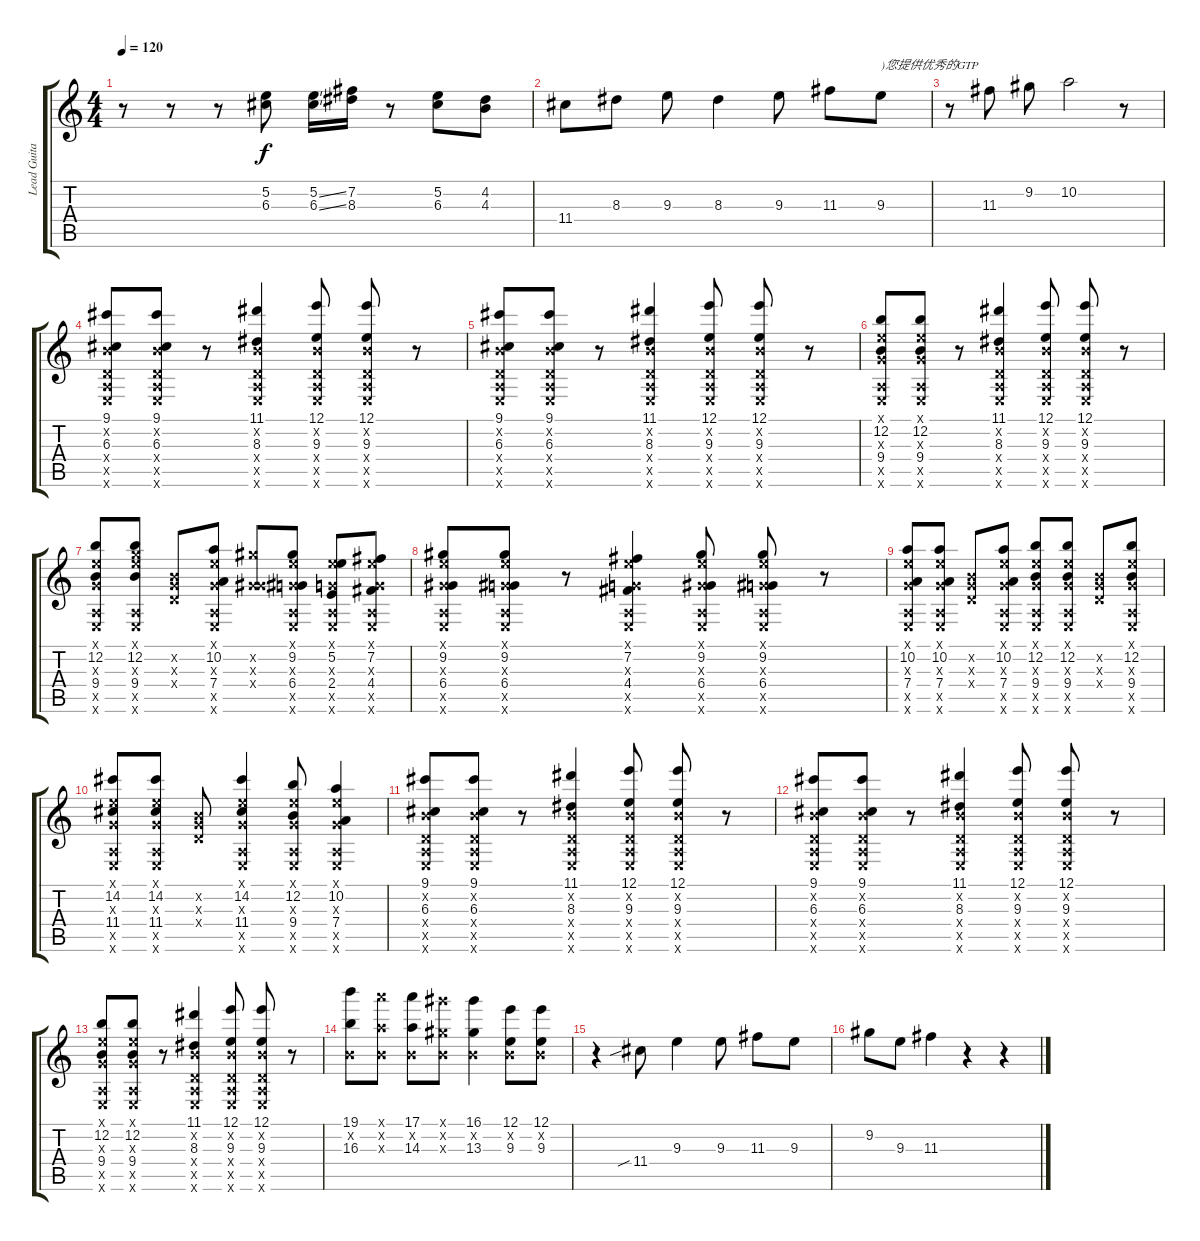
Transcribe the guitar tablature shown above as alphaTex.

\track ("Lead Guitar" "Lead Guita") {instrument acousticguitarsteel}
\staff {score tabs}
\tuning (E4 B3 G3 D3 A2 E2) {hide}
\ts (4 4)
\tempo 120
\clef g2
\ks c
r.8{dy f} r.8 r.8 (5.2 6.3).8 (5.2{ss} 6.3{ss}).16 (7.2 8.3).16 r.8 (5.2 6.3).8 (4.2 4.3).8 |
11.4.8 8.3.8 9.3.8 8.3.4 9.3.8 11.3.8 9.3.8{txt ")您提供优秀的GTP"} |
r.8 11.3.8 9.2.8 10.2.2 r.8 |
(9.1 0.2{x} 6.3 0.4{x} 0.5{x} 0.6{x}).8 (9.1 0.2{x} 6.3 0.4{x} 0.5{x} 0.6{x}).8 r.8 (11.1 0.2{x} 8.3 0.4{x} 0.5{x} 0.6{x}).4 (12.1 0.2{x} 9.3 0.4{x} 0.5{x} 0.6{x}).8 (12.1 0.2{x} 9.3 0.4{x} 0.5{x} 0.6{x}).8 r.8 |
(9.1 0.2{x} 6.3 0.4{x} 0.5{x} 0.6{x}).8 (9.1 0.2{x} 6.3 0.4{x} 0.5{x} 0.6{x}).8 r.8 (11.1 0.2{x} 8.3 0.4{x} 0.5{x} 0.6{x}).4 (12.1 0.2{x} 9.3 0.4{x} 0.5{x} 0.6{x}).8 (12.1 0.2{x} 9.3 0.4{x} 0.5{x} 0.6{x}).8 r.8 |
(0.1{x} 12.2 0.3{x} 9.4 0.5{x} 0.6{x}).8 (0.1{x} 12.2 0.3{x} 9.4 0.5{x} 0.6{x}).8 r.8 (11.1 0.2{x} 8.3 0.4{x} 0.5{x} 0.6{x}).4 (12.1 0.2{x} 9.3 0.4{x} 0.5{x} 0.6{x}).8 (12.1 0.2{x} 9.3 0.4{x} 0.5{x} 0.6{x}).8 r.8 |
(0.1{x} 12.2 0.3{x} 9.4 0.5{x} 0.6{x}).8 (0.1{x} 12.2 12.3{x} 9.4 0.5{x} 0.6{x}).8 (0.2{x} 0.3{x} 0.4{x}).8 (0.1{x} 10.2 0.3{x} 7.4 0.5{x} 0.6{x}).8 (9.2{x} 0.3{x} 6.4{x}).8 (0.1{x} 9.2 0.3{x} 6.4 0.5{x} 0.6{x}).8 (0.1{x} 5.2 0.3{x} 2.4 0.5{x} 0.6{x}).8 (0.1{x} 7.2 0.3{x} 4.4 0.5{x} 0.6{x}).8 |
(0.1{x} 9.2 0.3{x} 6.4 0.5{x} 0.6{x}).8 (0.1{x} 9.2 0.3{x} 6.4 0.5{x} 0.6{x}).8 r.8 (0.1{x} 7.2 0.3{x} 4.4 0.5{x} 0.6{x}).4 (0.1{x} 9.2 0.3{x} 6.4 0.5{x} 0.6{x}).8 (0.1{x} 9.2 0.3{x} 6.4 0.5{x} 0.6{x}).8 r.8 |
(0.1{x} 10.2 0.3{x} 7.4 0.5{x} 0.6{x}).8 (0.1{x} 10.2 0.3{x} 7.4 0.5{x} 0.6{x}).8 (0.2{x} 0.3{x} 0.4{x}).8 (0.1{x} 10.2 0.3{x} 7.4 0.5{x} 0.6{x}).8 (0.1{x} 12.2 0.3{x} 9.4 0.5{x} 0.6{x}).8 (0.1{x} 12.2 0.3{x} 9.4 0.5{x} 0.6{x}).8 (0.2{x} 0.3{x} 0.4{x}).8 (0.1{x} 12.2 0.3{x} 9.4 0.5{x} 0.6{x}).8 |
(0.1{x} 14.2 0.3{x} 11.4 0.5{x} 0.6{x}).8 (0.1{x} 14.2 0.3{x} 11.4 0.5{x} 0.6{x}).8 (0.2{x} 0.3{x} 0.4{x}).8 (0.1{x} 14.2 0.3{x} 11.4 0.5{x} 0.6{x}).4 (0.1{x} 12.2 0.3{x} 9.4 0.5{x} 0.6{x}).8 (0.1{x} 10.2 0.3{x} 7.4 0.5{x} 0.6{x}).4 |
(9.1 0.2{x} 6.3 0.4{x} 0.5{x} 0.6{x}).8 (9.1 0.2{x} 6.3 0.4{x} 0.5{x} 0.6{x}).8 r.8 (11.1 0.2{x} 8.3 0.4{x} 0.5{x} 0.6{x}).4 (12.1 0.2{x} 9.3 0.4{x} 0.5{x} 0.6{x}).8 (12.1 0.2{x} 9.3 0.4{x} 0.5{x} 0.6{x}).8 r.8 |
(9.1 0.2{x} 6.3 0.4{x} 0.5{x} 0.6{x}).8 (9.1 0.2{x} 6.3 0.4{x} 0.5{x} 0.6{x}).8 r.8 (11.1 0.2{x} 8.3 0.4{x} 0.5{x} 0.6{x}).4 (12.1 0.2{x} 9.3 0.4{x} 0.5{x} 0.6{x}).8 (12.1 0.2{x} 9.3 0.4{x} 0.5{x} 0.6{x}).8 r.8 |
(0.1{x} 12.2 0.3{x} 9.4 0.5{x} 0.6{x}).8 (0.1{x} 12.2 0.3{x} 9.4 0.5{x} 0.6{x}).8 r.8 (11.1 0.2{x} 8.3 0.4{x} 0.5{x} 0.6{x}).4 (12.1 0.2{x} 9.3 0.4{x} 0.5{x} 0.6{x}).8 (12.1 0.2{x} 9.3 0.4{x} 0.5{x} 0.6{x}).8 r.8 |
(19.1 0.2{x} 16.3).8 (17.1{x} 0.2{x} 14.3{x}).8 (17.1 0.2{x} 14.3).8 (16.1{x} 0.2{x} 13.3{x}).8 (16.1 0.2{x} 13.3).4 (12.1 0.2{x} 9.3).8 (12.1 0.2{x} 9.3).8 |
r.4 11.4{sib}.8 9.3.4 9.3.8 11.3.8 9.3.8 |
9.2.8 9.3.8 11.3.4 r.4 r.4
